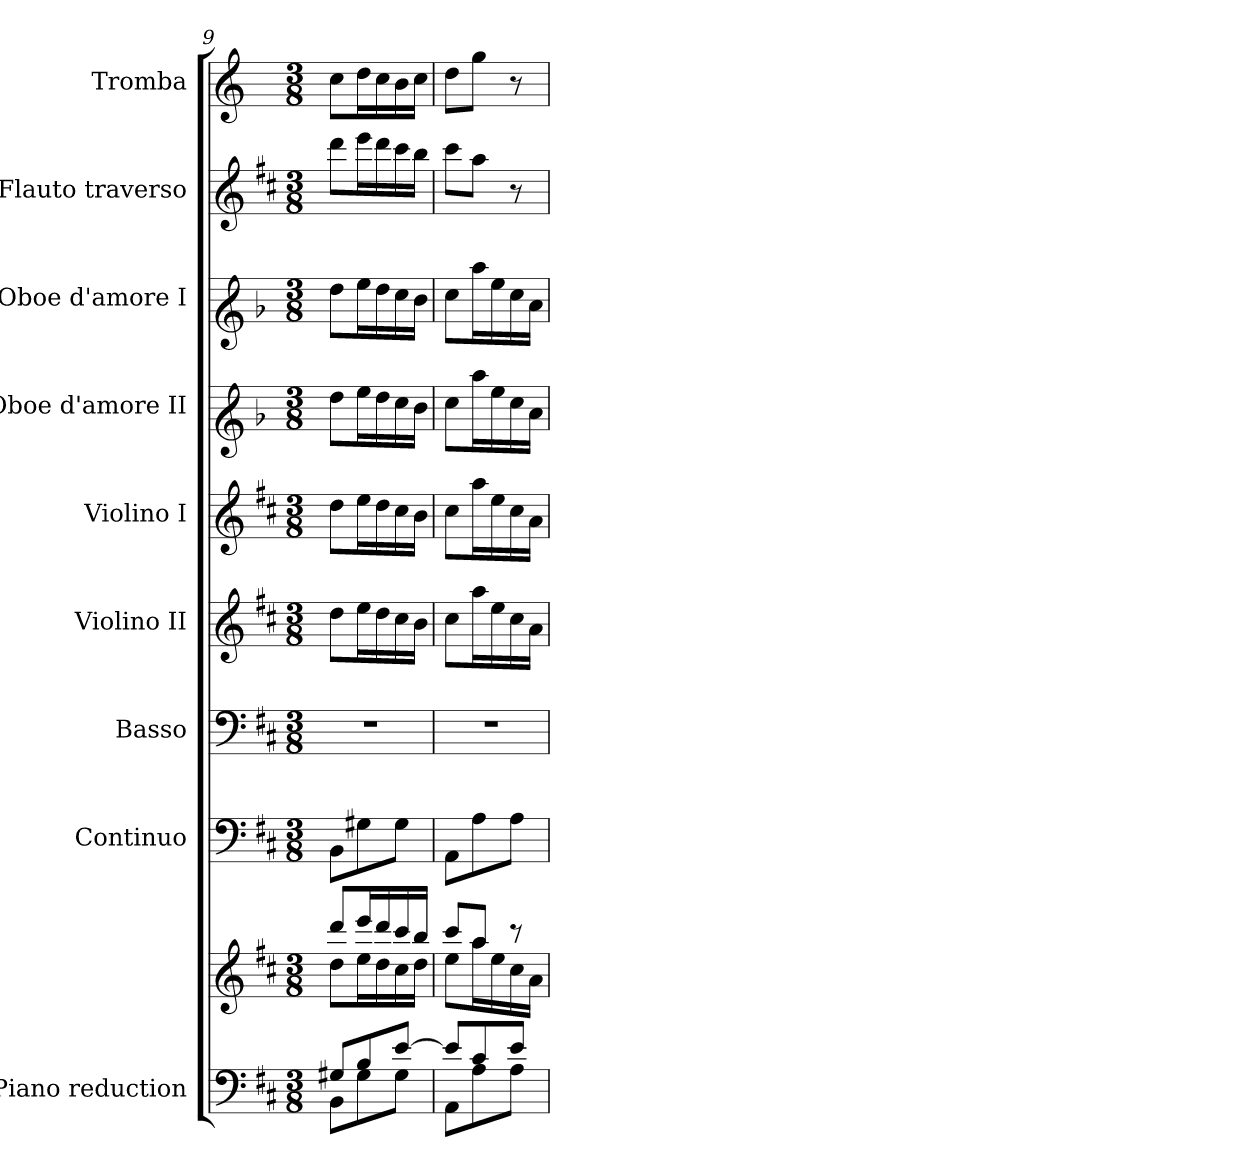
**kern	**kern	**kern	**kern	**kern	**kern	**kern	**kern	**kern	**kern
*part9	*part9	*part8	*part7	*part6	*part5	*part4	*part3	*part2	*part1
*staff10	*staff9	*staff8	*staff7	*staff6	*staff5	*staff4	*staff3	*staff2	*staff1
*I"Piano reduction	*	*I"Continuo	*I"Basso	*I"Violino II	*I"Violino I	*I"Oboe d'amore II	*I"Oboe d'amore I	*I"Flauto traverso	*I"Tromba
*I'Pno	*	*	*	*I'Vln	*I'Vln	*	*	*I'Fl	*
*clefF4	*clefG2	*clefF4	*clefF4	*clefG2	*clefG2	*clefG1	*clefG1	*clefG2	*clefG2
*	*	*	*	*	*	*ITrd2c3	*ITrd2c3	*	*ITrd-1c-2
*k[f#c#]	*k[f#c#]	*k[f#c#]	*k[f#c#]	*k[f#c#]	*k[f#c#]	*k[f#c#]	*k[f#c#]	*k[f#c#]	*k[f#c#]
*M3/8	*M3/8	*M3/8	*M3/8	*M3/8	*M3/8	*M3/8	*M3/8	*M3/8	*M3/8
=9	=9	=9	=9	=9	=9	=9	=9	=9	=9
*^	*^	*	*	*	*	*	*	*	*
8G#X/L	8BB\L	8ddd/L	8dd\L	8BB\L	4.r	8dd\L	8dd\L	8dd\L	8dd\L	8ddd\L	8dd\L
8B/	8G#\	16eee/L	16ee\L	8G#X\	.	16ee\L	16ee\L	16ee\L	16ee\L	16eee\L	16ee\L
.	.	16ddd/	16dd\	.	.	16dd\	16dd\	16dd\	16dd\	16ddd\	16dd\
[8e/J	8G#\J	16ccc#/	16cc#\	8G#\J	.	16cc#\	16cc#\	16cc#\	16cc#\	16ccc#\	16cc#\
.	.	16bb/JJ	16dd\JJ	.	.	16b\JJ	16b\JJ	16b\JJ	16b\JJ	16bb\JJ	16dd\JJ
=10	=10	=10	=10	=10	=10	=10	=10	=10	=10	=10	=10
8e/L]	8AA\L	8ccc#/L	8ee\L	8AA\L	4.r	8cc#\L	8cc#\L	8cc#\L	8cc#\L	8ccc#\L	8ee\L
8c#/	8A\	8aa/J	16aa\L	8A\	.	16aa\L	16aa\L	16aa\L	16aa\L	8aa\J	8aa\J
.	.	.	16ee\	.	.	16ee\	16ee\	16ee\	16ee\	.	.
8e/J	8A\J	8r	16cc#\	8A\J	.	16cc#\	16cc#\	16cc#\	16cc#\	8r	8r
.	.	.	16a\JJ	.	.	16a\JJ	16a\JJ	16a\JJ	16a\JJ	.	.
*v	*v	*	*	*	*	*	*	*	*	*	*
*	*v	*v	*	*	*	*	*	*	*	*
=	=	=	=	=	=	=	=	=	=
*-	*-	*-	*-	*-	*-	*-	*-	*-	*-
